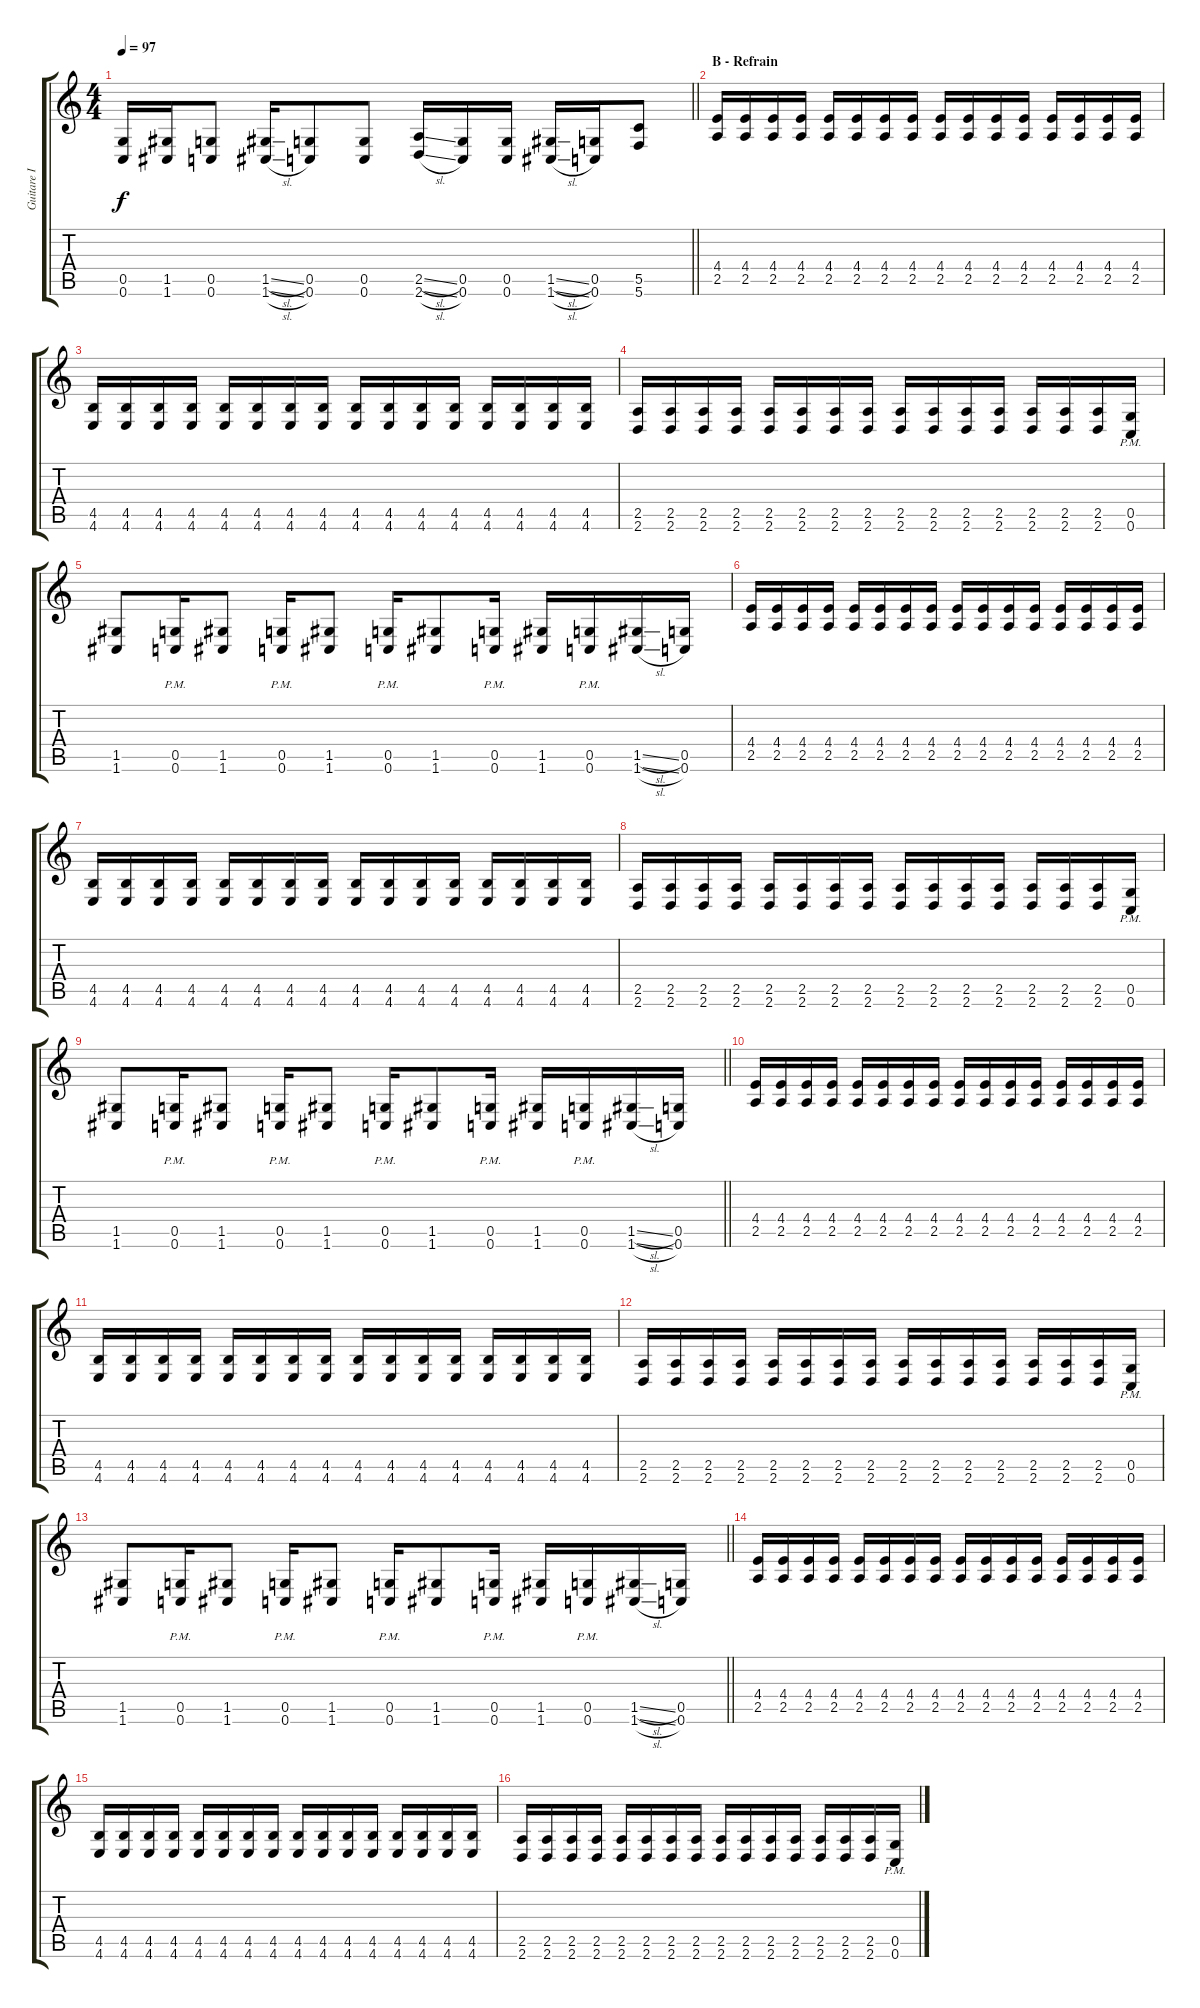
\track ("Guitare I" "Guitare I") {instrument distortionguitar}
\staff {score tabs}
\tuning (D4 A3 F3 C3 G2 C2) {hide}
\ts (4 4)
\tempo 97
\clef g2
\barLineRight lightlight
\ks c
(0.5 0.6).16{dy f} (1.5 1.6).16 (0.5 0.6).8 (1.5{sl} 1.6{sl}).16 (0.5 0.6).8 (0.5 0.6).8 (2.5{sl} 2.6{sl}).16 (0.5 0.6).16 (0.5 0.6).16 (1.5{sl} 1.6{sl}).16 (0.5 0.6).16 (5.5 5.6).8 |
\section ("" "B - Refrain")
(4.4 2.5).16 (4.4 2.5).16 (4.4 2.5).16 (4.4 2.5).16 (4.4 2.5).16 (4.4 2.5).16 (4.4 2.5).16 (4.4 2.5).16 (4.4 2.5).16 (4.4 2.5).16 (4.4 2.5).16 (4.4 2.5).16 (4.4 2.5).16 (4.4 2.5).16 (4.4 2.5).16 (4.4 2.5).16 |
(4.5 4.6).16 (4.5 4.6).16 (4.5 4.6).16 (4.5 4.6).16 (4.5 4.6).16 (4.5 4.6).16 (4.5 4.6).16 (4.5 4.6).16 (4.5 4.6).16 (4.5 4.6).16 (4.5 4.6).16 (4.5 4.6).16 (4.5 4.6).16 (4.5 4.6).16 (4.5 4.6).16 (4.5 4.6).16 |
(2.5 2.6).16 (2.5 2.6).16 (2.5 2.6).16 (2.5 2.6).16 (2.5 2.6).16 (2.5 2.6).16 (2.5 2.6).16 (2.5 2.6).16 (2.5 2.6).16 (2.5 2.6).16 (2.5 2.6).16 (2.5 2.6).16 (2.5 2.6).16 (2.5 2.6).16 (2.5 2.6).16 (0.5{pm} 0.6{pm}).16 |
(1.5 1.6).8 (0.5{pm} 0.6{pm}).16 (1.5 1.6).8 (0.5{pm} 0.6{pm}).16 (1.5 1.6).8 (0.5{pm} 0.6{pm}).16 (1.5 1.6).8 (0.5{pm} 0.6{pm}).16 (1.5 1.6).16 (0.5{pm} 0.6{pm}).16 (1.5{sl} 1.6{sl}).16 (0.5 0.6).16 |
(4.4 2.5).16 (4.4 2.5).16 (4.4 2.5).16 (4.4 2.5).16 (4.4 2.5).16 (4.4 2.5).16 (4.4 2.5).16 (4.4 2.5).16 (4.4 2.5).16 (4.4 2.5).16 (4.4 2.5).16 (4.4 2.5).16 (4.4 2.5).16 (4.4 2.5).16 (4.4 2.5).16 (4.4 2.5).16 |
(4.5 4.6).16 (4.5 4.6).16 (4.5 4.6).16 (4.5 4.6).16 (4.5 4.6).16 (4.5 4.6).16 (4.5 4.6).16 (4.5 4.6).16 (4.5 4.6).16 (4.5 4.6).16 (4.5 4.6).16 (4.5 4.6).16 (4.5 4.6).16 (4.5 4.6).16 (4.5 4.6).16 (4.5 4.6).16 |
(2.5 2.6).16 (2.5 2.6).16 (2.5 2.6).16 (2.5 2.6).16 (2.5 2.6).16 (2.5 2.6).16 (2.5 2.6).16 (2.5 2.6).16 (2.5 2.6).16 (2.5 2.6).16 (2.5 2.6).16 (2.5 2.6).16 (2.5 2.6).16 (2.5 2.6).16 (2.5 2.6).16 (0.5{pm} 0.6{pm}).16 |
\barLineRight lightlight
(1.5 1.6).8 (0.5{pm} 0.6{pm}).16 (1.5 1.6).8 (0.5{pm} 0.6{pm}).16 (1.5 1.6).8 (0.5{pm} 0.6{pm}).16 (1.5 1.6).8 (0.5{pm} 0.6{pm}).16 (1.5 1.6).16 (0.5{pm} 0.6{pm}).16 (1.5{sl} 1.6{sl}).16 (0.5 0.6).16 |
(4.4 2.5).16 (4.4 2.5).16 (4.4 2.5).16 (4.4 2.5).16 (4.4 2.5).16 (4.4 2.5).16 (4.4 2.5).16 (4.4 2.5).16 (4.4 2.5).16 (4.4 2.5).16 (4.4 2.5).16 (4.4 2.5).16 (4.4 2.5).16 (4.4 2.5).16 (4.4 2.5).16 (4.4 2.5).16 |
(4.5 4.6).16 (4.5 4.6).16 (4.5 4.6).16 (4.5 4.6).16 (4.5 4.6).16 (4.5 4.6).16 (4.5 4.6).16 (4.5 4.6).16 (4.5 4.6).16 (4.5 4.6).16 (4.5 4.6).16 (4.5 4.6).16 (4.5 4.6).16 (4.5 4.6).16 (4.5 4.6).16 (4.5 4.6).16 |
(2.5 2.6).16 (2.5 2.6).16 (2.5 2.6).16 (2.5 2.6).16 (2.5 2.6).16 (2.5 2.6).16 (2.5 2.6).16 (2.5 2.6).16 (2.5 2.6).16 (2.5 2.6).16 (2.5 2.6).16 (2.5 2.6).16 (2.5 2.6).16 (2.5 2.6).16 (2.5 2.6).16 (0.5{pm} 0.6{pm}).16 |
\barLineRight lightlight
(1.5 1.6).8 (0.5{pm} 0.6{pm}).16 (1.5 1.6).8 (0.5{pm} 0.6{pm}).16 (1.5 1.6).8 (0.5{pm} 0.6{pm}).16 (1.5 1.6).8 (0.5{pm} 0.6{pm}).16 (1.5 1.6).16 (0.5{pm} 0.6{pm}).16 (1.5{sl} 1.6{sl}).16 (0.5 0.6).16 |
(4.4 2.5).16 (4.4 2.5).16 (4.4 2.5).16 (4.4 2.5).16 (4.4 2.5).16 (4.4 2.5).16 (4.4 2.5).16 (4.4 2.5).16 (4.4 2.5).16 (4.4 2.5).16 (4.4 2.5).16 (4.4 2.5).16 (4.4 2.5).16 (4.4 2.5).16 (4.4 2.5).16 (4.4 2.5).16 |
(4.5 4.6).16 (4.5 4.6).16 (4.5 4.6).16 (4.5 4.6).16 (4.5 4.6).16 (4.5 4.6).16 (4.5 4.6).16 (4.5 4.6).16 (4.5 4.6).16 (4.5 4.6).16 (4.5 4.6).16 (4.5 4.6).16 (4.5 4.6).16 (4.5 4.6).16 (4.5 4.6).16 (4.5 4.6).16 |
(2.5 2.6).16 (2.5 2.6).16 (2.5 2.6).16 (2.5 2.6).16 (2.5 2.6).16 (2.5 2.6).16 (2.5 2.6).16 (2.5 2.6).16 (2.5 2.6).16 (2.5 2.6).16 (2.5 2.6).16 (2.5 2.6).16 (2.5 2.6).16 (2.5 2.6).16 (2.5 2.6).16 (0.5{pm} 0.6{pm}).16
